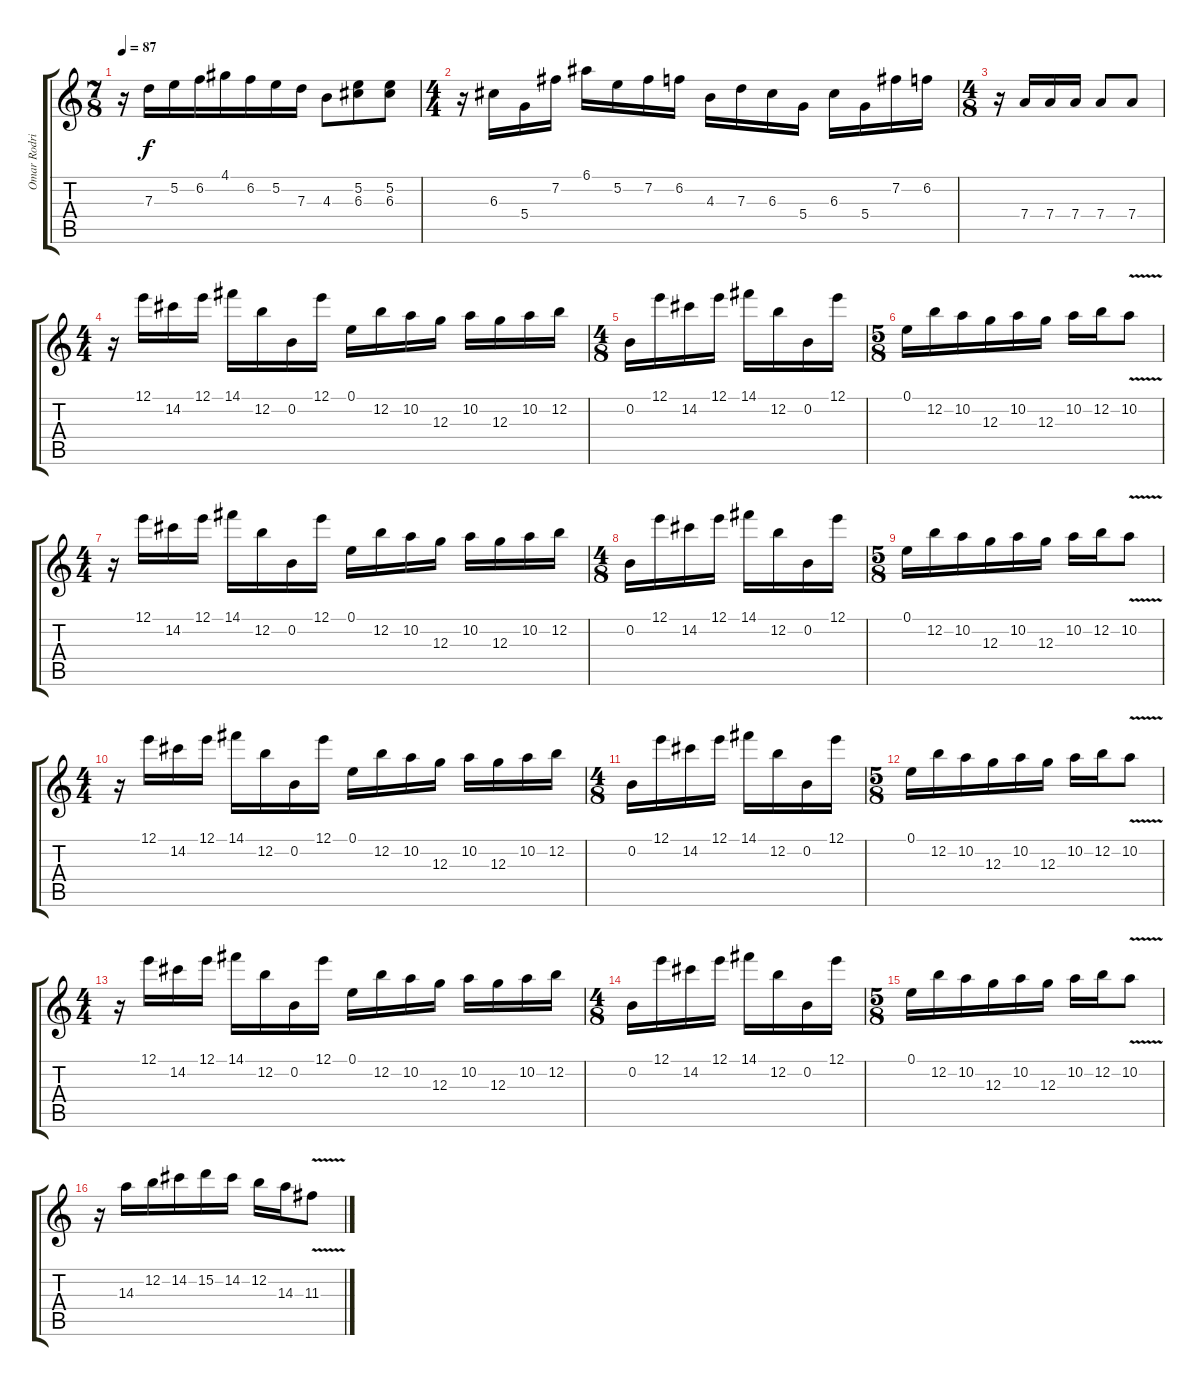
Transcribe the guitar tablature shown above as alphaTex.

\track ("Omar Rodriguez-Lopez" "Omar Rodri") {instrument distortionguitar}
\staff {score tabs}
\tuning (E4 B3 G3 D3 A2 E2) {hide}
\ts (7 8)
\tempo 87
\clef g2
\ks c
r.16{dy f} 7.3.16 5.2.16 6.2.16 4.1.16 6.2.16 5.2.16 7.3.16 4.3.8 (5.2 6.3).8 (5.2 6.3).8 |
\ts (4 4)
r.16 6.3.16 5.4.16 7.2.16 6.1.16 5.2.16 7.2.16 6.2.16 4.3.16 7.3.16 6.3.16 5.4.16 6.3.16 5.4.16 7.2.16 6.2.16 |
\ts (4 8)
r.16 7.4.16 7.4.16 7.4.16 7.4.8 7.4.8 |
\ts (4 4)
r.16 12.1.16 14.2.16 12.1.16 14.1.16 12.2.16 0.2.16 12.1.16 0.1.16 12.2.16 10.2.16 12.3.16 10.2.16 12.3.16 10.2.16 12.2.16 |
\ts (4 8)
0.2.16 12.1.16 14.2.16 12.1.16 14.1.16 12.2.16 0.2.16 12.1.16 |
\ts (5 8)
0.1.16 12.2.16 10.2.16 12.3.16 10.2.16 12.3.16 10.2.16 12.2.16 10.2{v}.8 |
\ts (4 4)
r.16 12.1.16 14.2.16 12.1.16 14.1.16 12.2.16 0.2.16 12.1.16 0.1.16 12.2.16 10.2.16 12.3.16 10.2.16 12.3.16 10.2.16 12.2.16 |
\ts (4 8)
0.2.16 12.1.16 14.2.16 12.1.16 14.1.16 12.2.16 0.2.16 12.1.16 |
\ts (5 8)
0.1.16 12.2.16 10.2.16 12.3.16 10.2.16 12.3.16 10.2.16 12.2.16 10.2{v}.8 |
\ts (4 4)
r.16 12.1.16 14.2.16 12.1.16 14.1.16 12.2.16 0.2.16 12.1.16 0.1.16 12.2.16 10.2.16 12.3.16 10.2.16 12.3.16 10.2.16 12.2.16 |
\ts (4 8)
0.2.16 12.1.16 14.2.16 12.1.16 14.1.16 12.2.16 0.2.16 12.1.16 |
\ts (5 8)
0.1.16 12.2.16 10.2.16 12.3.16 10.2.16 12.3.16 10.2.16 12.2.16 10.2{v}.8 |
\ts (4 4)
r.16 12.1.16 14.2.16 12.1.16 14.1.16 12.2.16 0.2.16 12.1.16 0.1.16 12.2.16 10.2.16 12.3.16 10.2.16 12.3.16 10.2.16 12.2.16 |
\ts (4 8)
0.2.16 12.1.16 14.2.16 12.1.16 14.1.16 12.2.16 0.2.16 12.1.16 |
\ts (5 8)
0.1.16 12.2.16 10.2.16 12.3.16 10.2.16 12.3.16 10.2.16 12.2.16 10.2{v}.8 |
r.16 14.3.16 12.2.16 14.2.16 15.2.16 14.2.16 12.2.16 14.3.16 11.3{v}.8
